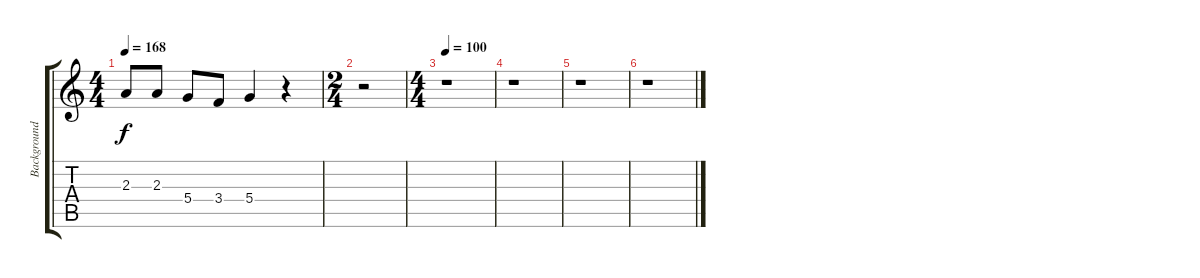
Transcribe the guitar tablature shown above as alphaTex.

\track ("Background Vocals" "Background") {instrument flute}
\staff {score tabs}
\tuning (E5 B4 G4 D4 A3 E3) {hide}
\ts (4 4)
\tempo 168
\clef g2
\ks c
2.3.8{dy f} 2.3.8 5.4.8 3.4.8 5.4.4 r.4 |
\ts (2 4)
r.2 |
\ts (4 4)
\tempo 100
r.1 |
r.1 |
r.1 |
r.1
